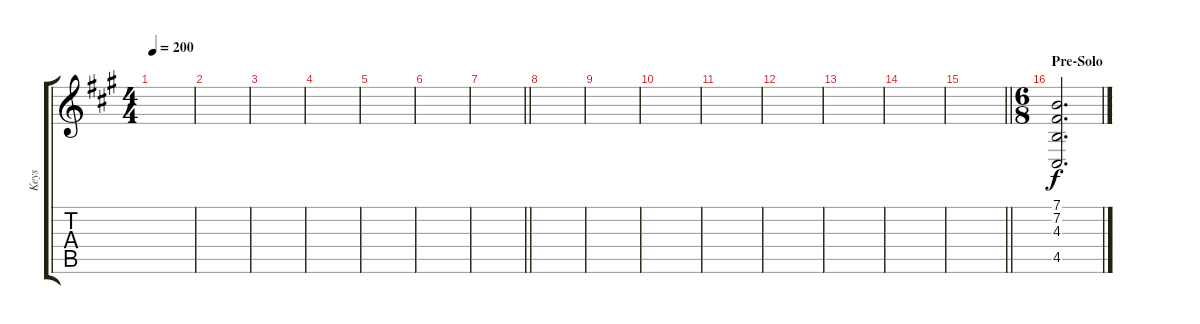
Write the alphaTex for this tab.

\track ("Keys" "Keys") {instrument lead6voice}
\staff {score tabs}
\tuning (E4 B3 G3 D3 A2 E2) {hide}
\ts (4 4)
\tempo 200
\clef g2
\ks f#minor
|
|
|
|
|
|
\barLineRight lightlight
|
|
|
|
|
|
|
|
\barLineRight lightlight
|
\ts (6 8)
\section ("" "Pre-Solo")
(7.1 7.2 4.3 4.5).2{d volume 10 instrument choiraahs}
